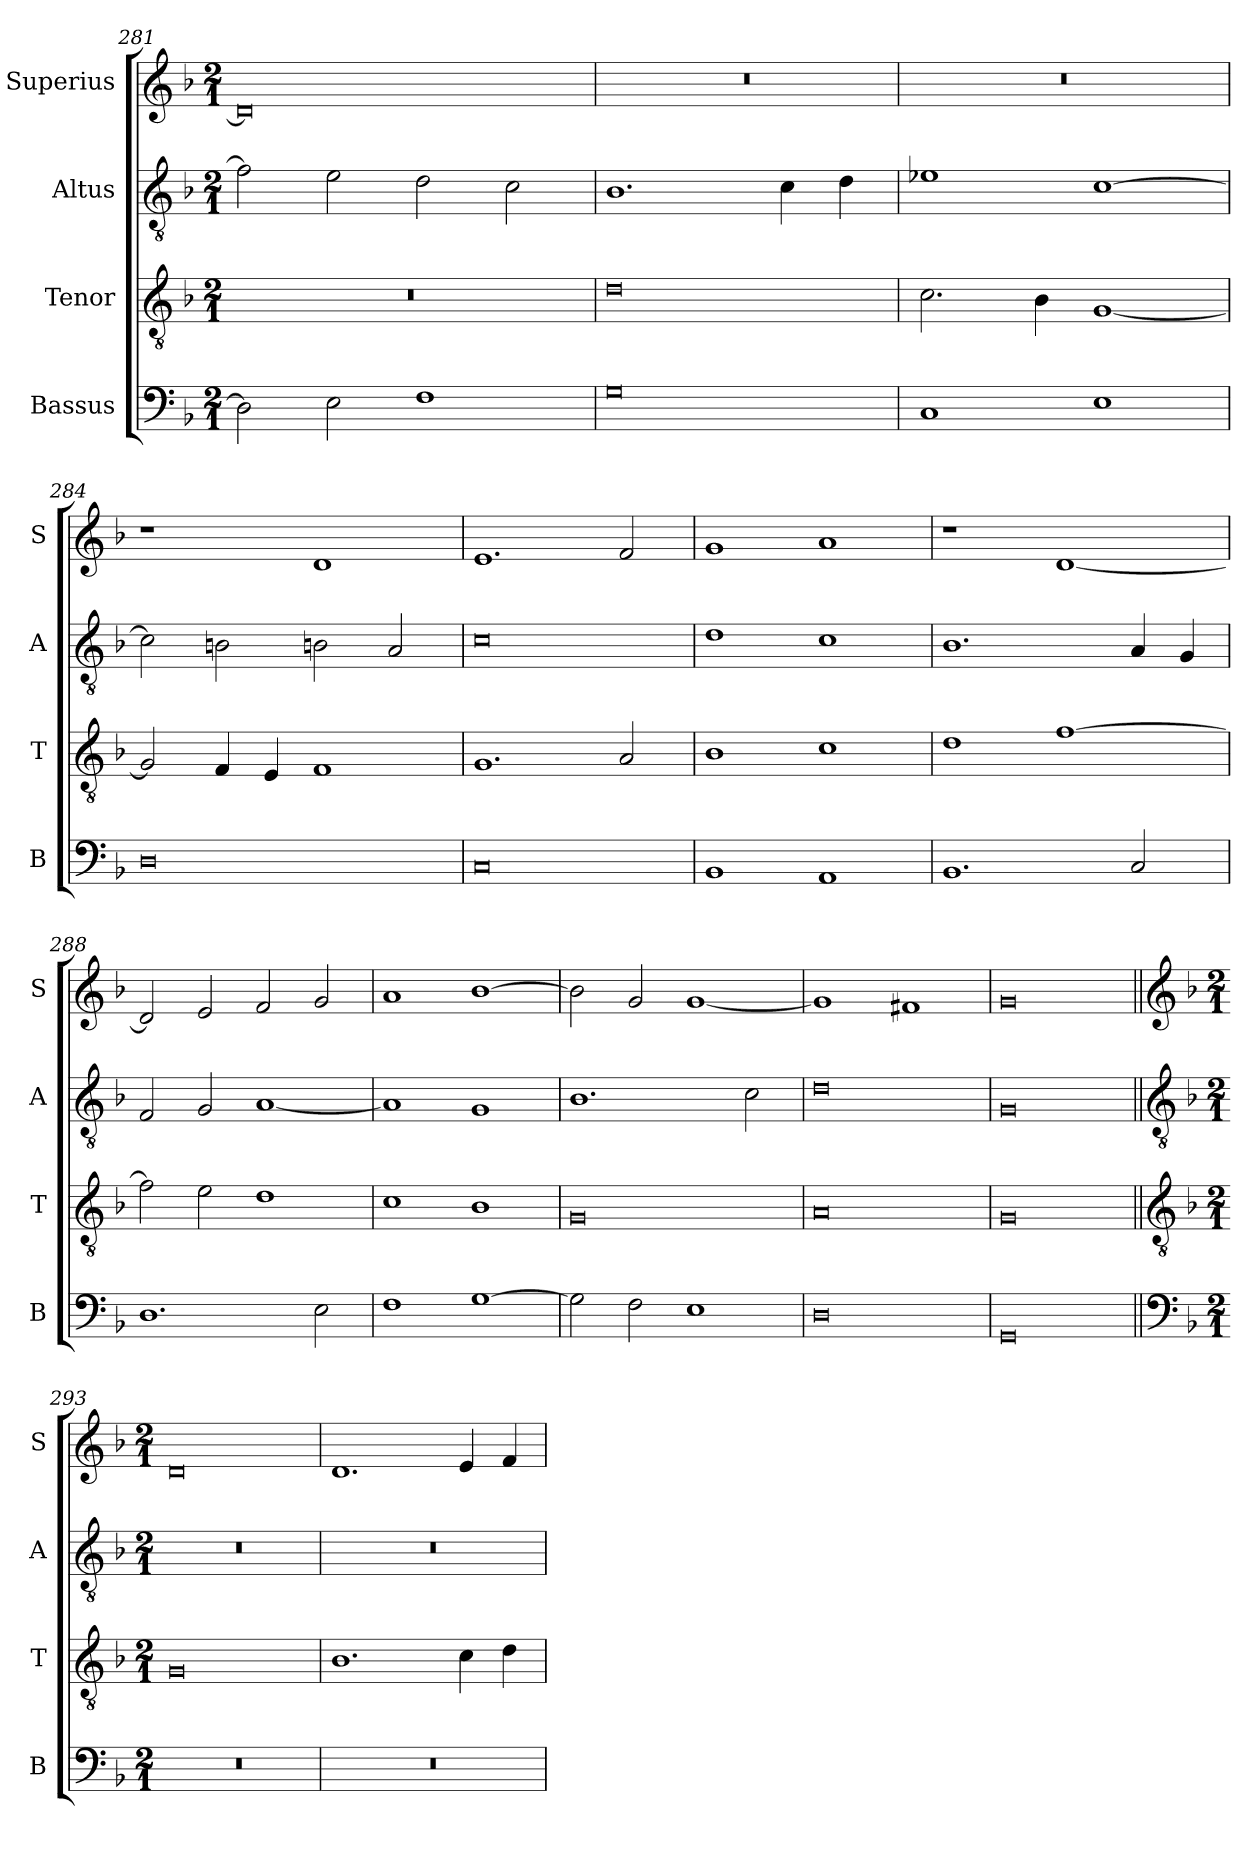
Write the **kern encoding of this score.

**kern	**kern	**kern	**kern
*part4	*part3	*part2	*part1
*staff4	*staff3	*staff2	*staff1
*I"Bassus	*I"Tenor	*I"Altus	*I"Superius
*I'B	*I'T	*I'A	*I'S
*clefF4	*clefGv2	*clefGv2	*clefG2
*k[b-]	*k[b-]	*k[b-]	*k[b-]
*M2/1	*M2/1	*M2/1	*M2/1
=281	=281	=281	=281
2D\]	0r	2f\]	0d]
2E\	.	2e\	.
1F	.	2d\	.
.	.	2c\	.
=282	=282	=282	=282
0G	0d	1.B-	0r
.	.	4c\	.
.	.	4d\	.
=283	=283	=283	=283
1C	2.c\	1e-X	0r
.	4B-\	.	.
1E	[1G	[1c	.
=284	=284	=284	=284
0D	2G/]	2c\]	1r
.	4F/	2Bn\	.
.	4E/	.	.
.	1F	2Bn\	1d
.	.	2A/	.
=285	=285	=285	=285
0C	1.G	0c	1.e
.	2A/	.	2f/
=286	=286	=286	=286
1BB-	1B-	1d	1g
1AA	1c	1c	1a
=287	=287	=287	=287
1.BB-	1d	1.B-	1r
.	[1f	.	[1d
2C/	.	4A/	.
.	.	4G/	.
=288	=288	=288	=288
1.D	2f\]	2F/	2d/]
.	2e\	2G/	2e/
.	1d	[1A	2f/
2E\	.	.	2g/
=289	=289	=289	=289
1F	1c	1A]	1a
[1G	1B-	1G	[1b-
=290	=290	=290	=290
2G\]	0G	1.B-	2b-\]
2F\	.	.	2g/
1E	.	.	[1g
.	.	2c\	.
=291	=291	=291	=291
0D	0A	0d	1g]
.	.	.	1f#X
=292	=292	=292	=292
0GG	0G	0G	0g
!!LO:LB:g=z
=293||	=293||	=293||	=293||
*clefF4	*clefGv2	*clefGv2	*clefG2
*k[b-]	*k[b-]	*k[b-]	*k[b-]
*M2/1	*M2/1	*M2/1	*M2/1
0r	0G	0r	0d
=294	=294	=294	=294
0r	1.B-	0r	1.d
.	4c\	.	4e/
.	4d\	.	4f/
=	=	=	=
*-	*-	*-	*-
